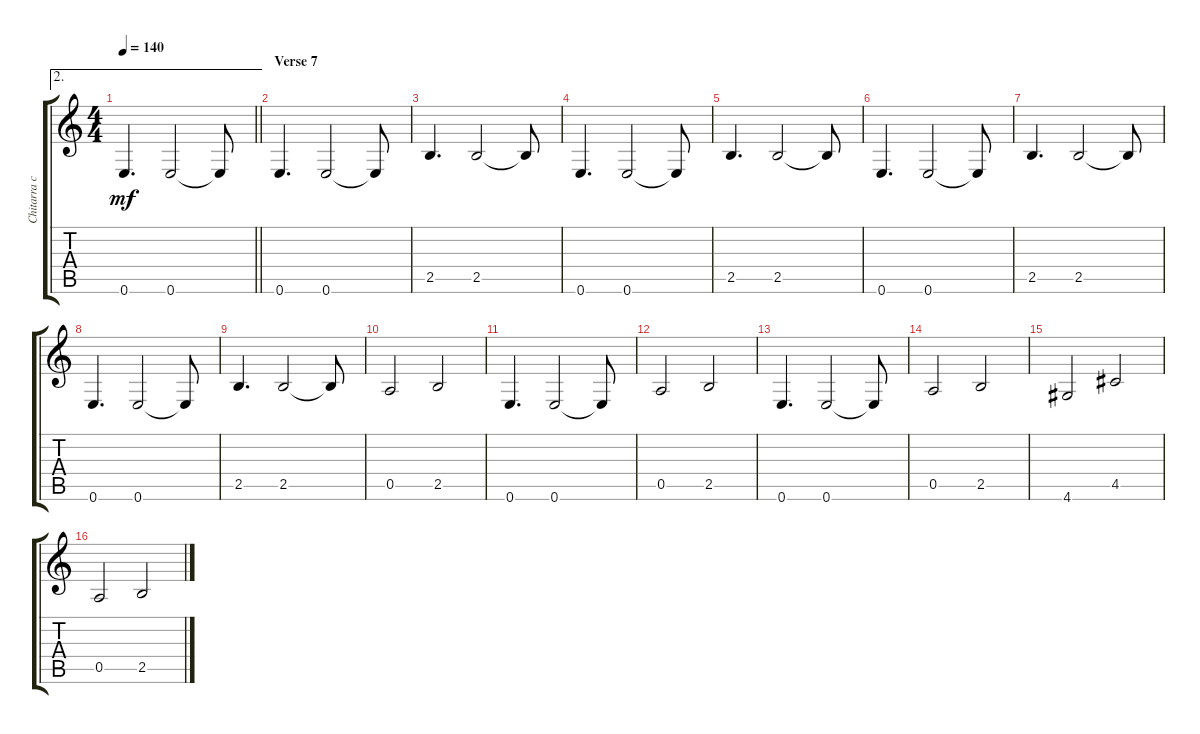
\track ("Chitarra classica 1" "Chitarra c") {instrument acousticguitarnylon}
\staff {score tabs}
\tuning (E4 B3 G3 D3 A2 E2) {hide}
\ae 2
\ts (4 4)
\tempo 140
\clef g2
\barLineRight lightlight
\ks c
0.6.4{d dy mf} 0.6.2 0.6{t}.8 |
\section ("" "Verse 7")
0.6.4{d} 0.6.2 0.6{t}.8 |
2.5.4{d} 2.5.2 2.5{t}.8 |
0.6.4{d} 0.6.2 0.6{t}.8 |
2.5.4{d} 2.5.2 2.5{t}.8 |
0.6.4{d} 0.6.2 0.6{t}.8 |
2.5.4{d} 2.5.2 2.5{t}.8 |
0.6.4{d} 0.6.2 0.6{t}.8 |
2.5.4{d} 2.5.2 2.5{t}.8 |
0.5.2 2.5.2 |
0.6.4{d} 0.6.2 0.6{t}.8 |
0.5.2 2.5.2 |
0.6.4{d} 0.6.2 0.6{t}.8 |
0.5.2 2.5.2 |
4.6.2 4.5.2 |
0.5.2 2.5.2
